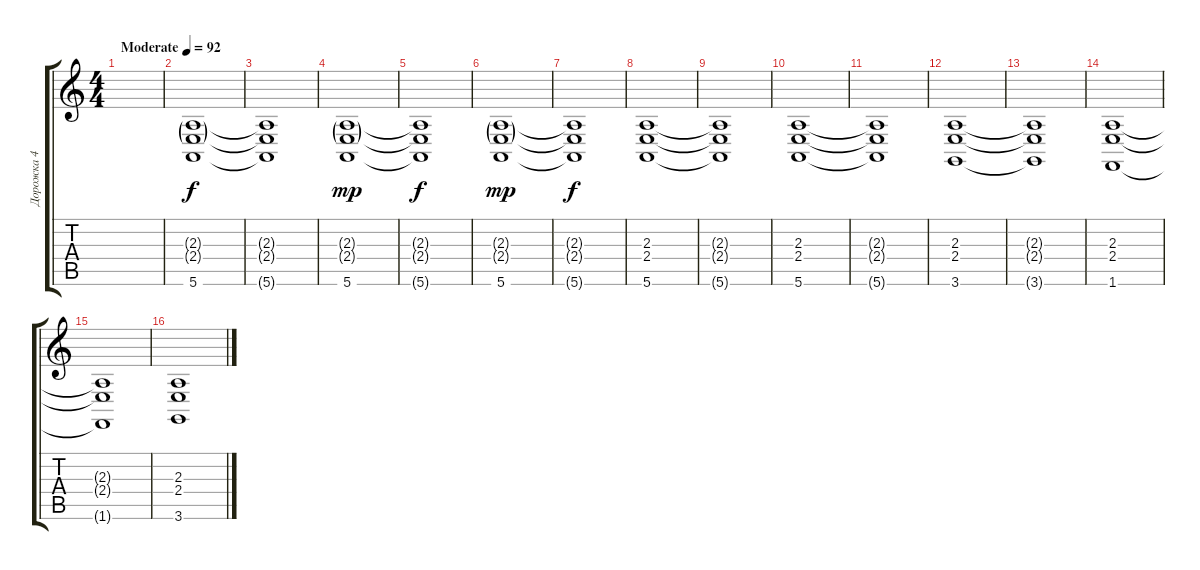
\track ("Дорожка 4" "Дорожка 4") {instrument stringensemble1}
\staff {score tabs}
\tuning (E4 B3 G3 D3 A2 E2) {hide}
\ts (4 4)
\tempo (92 "Moderate")
\clef g2
\ks c
|
(2.3{g} 2.4{g} 5.6).1 |
(2.3{t} 2.4{t} 5.6{t}).1{dy f} |
(2.3{g} 2.4{g} 5.6).1{dy mp} |
(2.3{t} 2.4{t} 5.6{t}).1{dy f} |
(2.3{g} 2.4{g} 5.6).1{dy mp} |
(2.3{t} 2.4{t} 5.6{t}).1{dy f} |
(2.3 2.4 5.6).1 |
(2.3{t} 2.4{t} 5.6{t}).1 |
(2.3 2.4 5.6).1 |
(2.3{t} 2.4{t} 5.6{t}).1 |
(2.3 2.4 3.6).1 |
(2.3{t} 2.4{t} 3.6{t}).1 |
(2.3 2.4 1.6).1 |
(2.3{t} 2.4{t} 1.6{t}).1 |
(2.3 2.4 3.6).1
